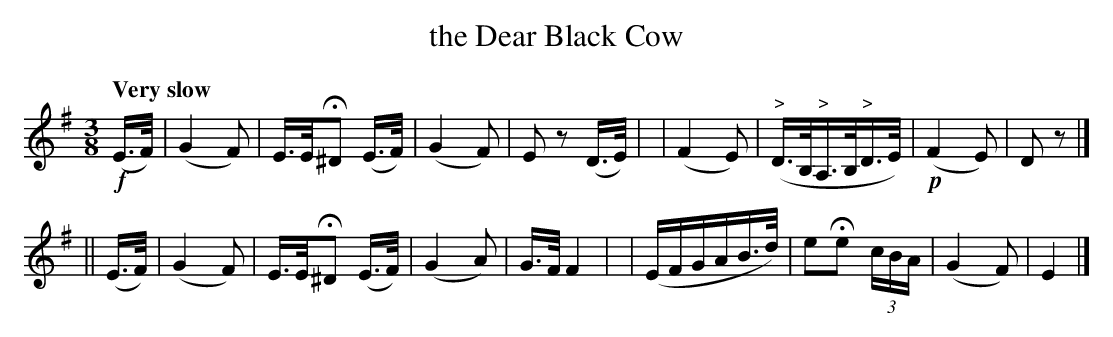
X:1
T: the Dear Black Cow
Q: "Very slow"
M: 3/8
L: 1/16
K: Em
!f!(E>F) \
| (G4 F2) | E>EH^D2 (E>F) | (G4 F2) | E2 z2 (D>E) |\
| (F4 E2) | ("^>"D>B,"^>"A,>B,"^>"D>E) | (!p!F4 E2) | D2 z2 |]
|| (E>F) \
| (G4 F2) | E>EH^D2 (E>F) | (G4 A2) | G>F F4 |\
| (EFGAB>d) | e2He2 (3cBA | (G4 F2) | E4 |]
